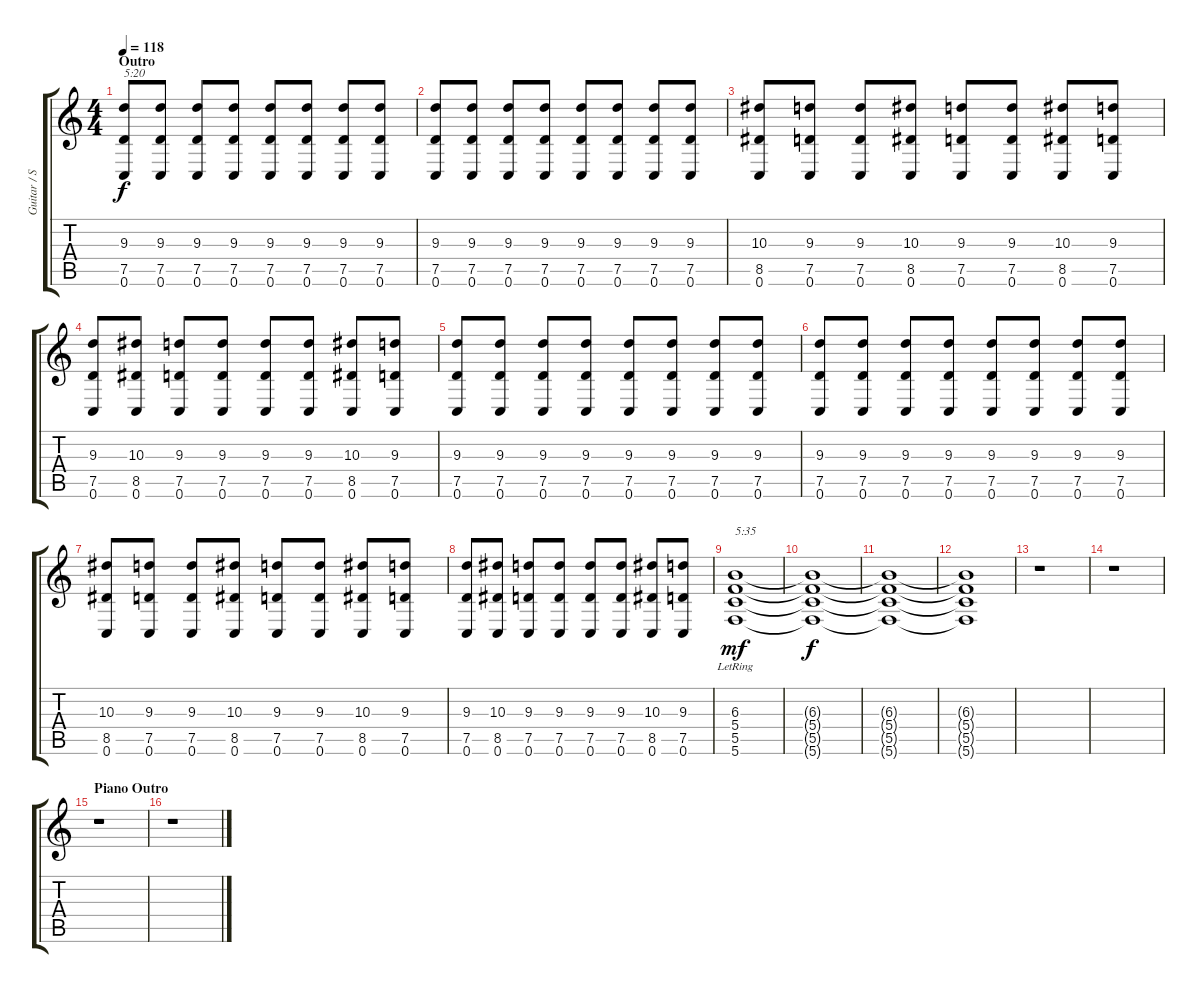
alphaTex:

\track ("Guitar / Stef Carpenter" "Guitar / S") {instrument overdrivenguitar}
\staff {score tabs}
\tuning (D4 A3 F3 C3 G2 C2) {hide}
\ts (4 4)
\section ("" "Outro")
\tempo 118
\clef g2
\ks c
(9.3 7.5 0.6).8{txt "5:20" dy f volume 15 instrument overdrivenguitar} (9.3 7.5 0.6).8 (9.3 7.5 0.6).8 (9.3 7.5 0.6).8 (9.3 7.5 0.6).8 (9.3 7.5 0.6).8 (9.3 7.5 0.6).8 (9.3 7.5 0.6).8 |
(9.3 7.5 0.6).8 (9.3 7.5 0.6).8 (9.3 7.5 0.6).8 (9.3 7.5 0.6).8 (9.3 7.5 0.6).8 (9.3 7.5 0.6).8 (9.3 7.5 0.6).8 (9.3 7.5 0.6).8 |
(10.3 8.5 0.6).8 (9.3 7.5 0.6).8 (9.3 7.5 0.6).8 (10.3 8.5 0.6).8 (9.3 7.5 0.6).8 (9.3 7.5 0.6).8 (10.3 8.5 0.6).8 (9.3 7.5 0.6).8 |
(9.3 7.5 0.6).8 (10.3 8.5 0.6).8 (9.3 7.5 0.6).8 (9.3 7.5 0.6).8 (9.3 7.5 0.6).8 (9.3 7.5 0.6).8 (10.3 8.5 0.6).8 (9.3 7.5 0.6).8 |
(9.3 7.5 0.6).8 (9.3 7.5 0.6).8 (9.3 7.5 0.6).8 (9.3 7.5 0.6).8 (9.3 7.5 0.6).8 (9.3 7.5 0.6).8 (9.3 7.5 0.6).8 (9.3 7.5 0.6).8 |
(9.3 7.5 0.6).8 (9.3 7.5 0.6).8 (9.3 7.5 0.6).8 (9.3 7.5 0.6).8 (9.3 7.5 0.6).8 (9.3 7.5 0.6).8 (9.3 7.5 0.6).8 (9.3 7.5 0.6).8 |
(10.3 8.5 0.6).8 (9.3 7.5 0.6).8 (9.3 7.5 0.6).8 (10.3 8.5 0.6).8 (9.3 7.5 0.6).8 (9.3 7.5 0.6).8 (10.3 8.5 0.6).8 (9.3 7.5 0.6).8 |
(9.3 7.5 0.6).8 (10.3 8.5 0.6).8 (9.3 7.5 0.6).8 (9.3 7.5 0.6).8 (9.3 7.5 0.6).8 (9.3 7.5 0.6).8 (10.3 8.5 0.6).8 (9.3 7.5 0.6).8 |
(6.3{lr} 5.4{lr} 5.5{lr} 5.6{lr}).1{txt "5:35" dy mf} |
(6.3{t} 5.4{t} 5.5{t} 5.6{t}).1{dy f} |
(6.3{t} 5.4{t} 5.5{t} 5.6{t}).1 |
(6.3{t} 5.4{t} 5.5{t} 5.6{t}).1 |
r.1 |
r.1 |
\section ("" "Piano Outro")
r.1 |
r.1
